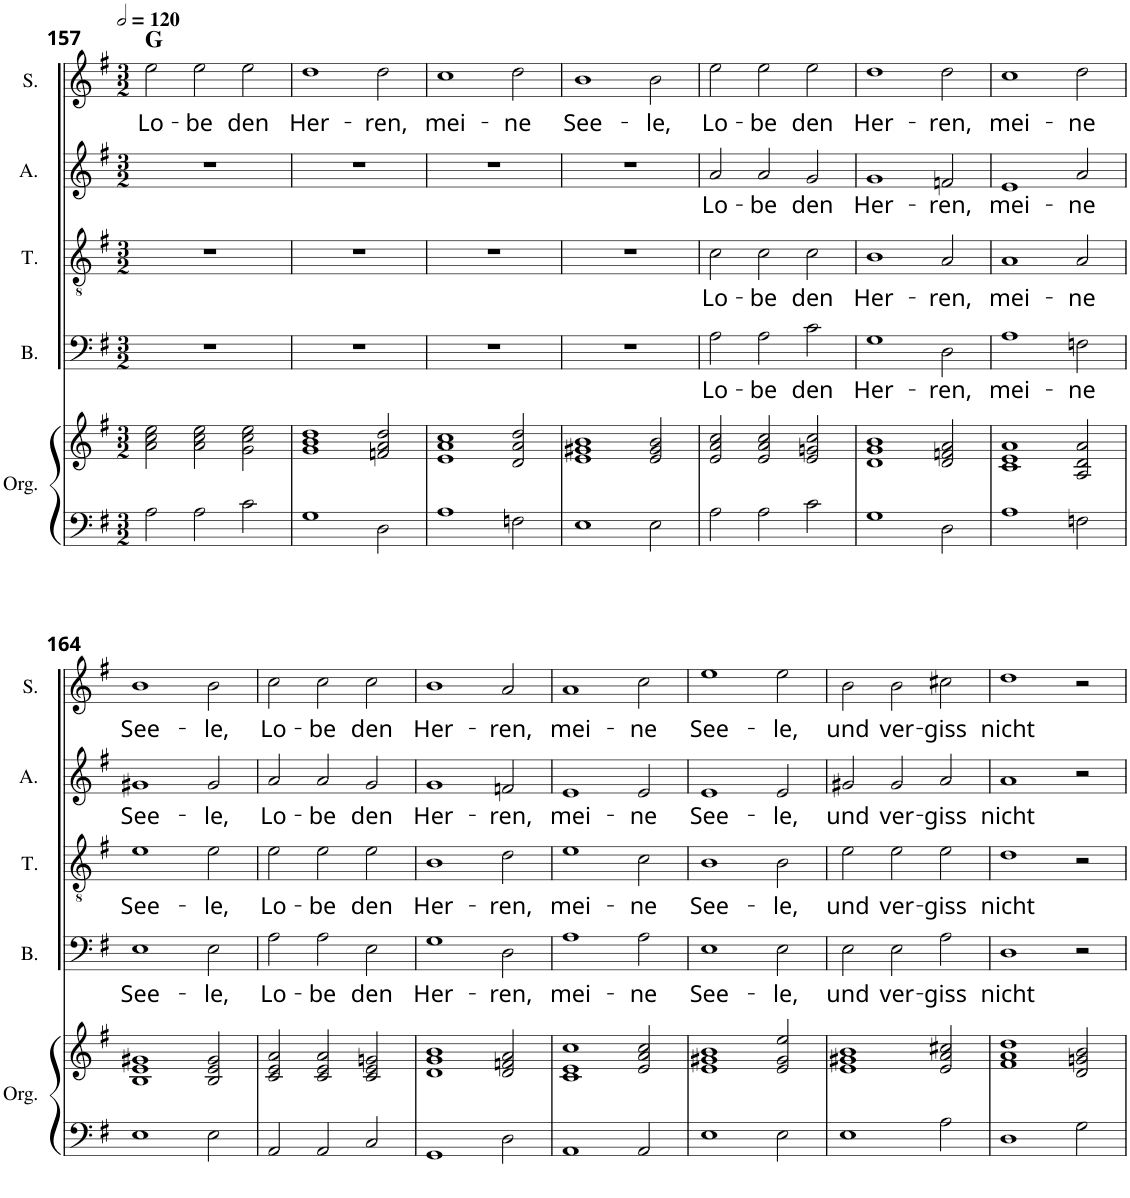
**kern	**kern	**kern	**text	**kern	**text	**kern	**text	**kern	**text
*part5	*part5	*part4	*part4	*part3	*part3	*part2	*part2	*part1	*part1
*staff6	*staff5	*staff4	*staff4	*staff3	*staff3	*staff2	*staff2	*staff1	*staff1
*I"Orgue	*	*I"Basse	*	*I"Ténor	*	*I"Alto	*	*I"Soprano	*
*I'Org.	*	*I'B.	*	*I'T.	*	*I'A.	*	*I'S.	*
!!LO:PB:g=z
*clefF4	*clefG2	*clefF4	*	*clefGv2	*	*clefG2	*	*clefG2	*
*k[f#]	*k[f#]	*k[f#]	*	*k[f#]	*	*k[f#]	*	*k[f#]	*
*M3/2	*M3/2	*M3/2	*	*M3/2	*	*M3/2	*	*M3/2	*
*MM240	*MM240	*MM240	*	*MM240	*	*MM240	*	*MM240	*
=157	=157	=157	=157	=157	=157	=157	=157	=157	=157
!	!	!	!	!	!	!	!	!LO:TX:a:B:t=G	!
!	!	!	!	!	!	!	!	!	!LO:LY:b
2A\	2a\ 2cc\ 2ee\	1.r	.	1.r	.	1.r	.	2ee\	Lo-
!	!	!	!	!	!	!	!	!	!LO:LY:b
2A\	2a\ 2cc\ 2ee\	.	.	.	.	.	.	2ee\	-be
!	!	!	!	!	!	!	!	!	!LO:LY:b
2c\	2g\ 2cc\ 2ee\	.	.	.	.	.	.	2ee\	den
=158	=158	=158	=158	=158	=158	=158	=158	=158	=158
!	!	!	!	!	!	!	!	!	!LO:LY:b
1G	1g 1b 1dd	1.r	.	1.r	.	1.r	.	1dd	Her-
!	!	!	!	!	!	!	!	!	!LO:LY:b
2D\	2fn/ 2a/ 2dd/	.	.	.	.	.	.	2dd\	-ren,
=159	=159	=159	=159	=159	=159	=159	=159	=159	=159
!	!	!	!	!	!	!	!	!	!LO:LY:b
1A	1e 1a 1cc	1.r	.	1.r	.	1.r	.	1cc	mei-
!	!	!	!	!	!	!	!	!	!LO:LY:b
2Fn\	2d/ 2a/ 2dd/	.	.	.	.	.	.	2dd\	-ne
=160	=160	=160	=160	=160	=160	=160	=160	=160	=160
!	!	!	!	!	!	!	!	!	!LO:LY:b
1E	1e 1g#X 1b	1.r	.	1.r	.	1.r	.	1b	See-
!	!	!	!	!	!	!	!	!	!LO:LY:b
2E\	2e/ 2g#/ 2b/	.	.	.	.	.	.	2b\	-le,
=161	=161	=161	=161	=161	=161	=161	=161	=161	=161
!	!	!	!LO:LY:b	!	!LO:LY:b	!	!LO:LY:b	!	!LO:LY:b
2A\	2e/ 2a/ 2cc/	2A\	Lo-	2c\	Lo-	2a/	Lo-	2ee\	Lo-
!	!	!	!LO:LY:b	!	!LO:LY:b	!	!LO:LY:b	!	!LO:LY:b
2A\	2e/ 2a/ 2cc/	2A\	-be	2c\	-be	2a/	-be	2ee\	-be
!	!	!	!LO:LY:b	!	!LO:LY:b	!	!LO:LY:b	!	!LO:LY:b
2c\	2e/ 2gn/ 2cc/	2c\	den	2c\	den	2g/	den	2ee\	den
=162	=162	=162	=162	=162	=162	=162	=162	=162	=162
!	!	!	!LO:LY:b	!	!LO:LY:b	!	!LO:LY:b	!	!LO:LY:b
1G	1d 1g 1b	1G	Her-	1B	Her-	1g	Her-	1dd	Her-
!	!	!	!LO:LY:b	!	!LO:LY:b	!	!LO:LY:b	!	!LO:LY:b
2D\	2d/ 2fn/ 2a/	2D\	-ren,	2A/	-ren,	2fn/	-ren,	2dd\	-ren,
=163	=163	=163	=163	=163	=163	=163	=163	=163	=163
!	!	!	!LO:LY:b	!	!LO:LY:b	!	!LO:LY:b	!	!LO:LY:b
1A	1c 1e 1a	1A	mei-	1A	mei-	1e	mei-	1cc	mei-
!	!	!	!LO:LY:b	!	!LO:LY:b	!	!LO:LY:b	!	!LO:LY:b
2Fn\	2A/ 2d/ 2a/	2Fn\	-ne	2A/	-ne	2a/	-ne	2dd\	-ne
!!LO:LB:g=z
=164	=164	=164	=164	=164	=164	=164	=164	=164	=164
!	!	!	!LO:LY:b	!	!LO:LY:b	!	!LO:LY:b	!	!LO:LY:b
1E	1B 1e 1g#X	1E	See-	1e	See-	1g#X	See-	1b	See-
!	!	!	!LO:LY:b	!	!LO:LY:b	!	!LO:LY:b	!	!LO:LY:b
2E\	2B/ 2e/ 2g#/	2E\	-le,	2e\	-le,	2g#/	-le,	2b\	-le,
=165	=165	=165	=165	=165	=165	=165	=165	=165	=165
!	!	!	!LO:LY:b	!	!LO:LY:b	!	!LO:LY:b	!	!LO:LY:b
2AA/	2c/ 2e/ 2a/	2A\	Lo-	2e\	Lo-	2a/	Lo-	2cc\	Lo-
!	!	!	!LO:LY:b	!	!LO:LY:b	!	!LO:LY:b	!	!LO:LY:b
2AA/	2c/ 2e/ 2a/	2A\	-be	2e\	-be	2a/	-be	2cc\	-be
!	!	!	!LO:LY:b	!	!LO:LY:b	!	!LO:LY:b	!	!LO:LY:b
2C/	2c/ 2e/ 2gn/	2E\	den	2e\	den	2g/	den	2cc\	den
=166	=166	=166	=166	=166	=166	=166	=166	=166	=166
!	!	!	!LO:LY:b	!	!LO:LY:b	!	!LO:LY:b	!	!LO:LY:b
1GG	1d 1g 1b	1G	Her-	1B	Her-	1g	Her-	1b	Her-
!	!	!	!LO:LY:b	!	!LO:LY:b	!	!LO:LY:b	!	!LO:LY:b
2D\	2d/ 2fn/ 2a/	2D\	-ren,	2d\	-ren,	2fn/	-ren,	2a/	-ren,
=167	=167	=167	=167	=167	=167	=167	=167	=167	=167
!	!	!	!LO:LY:b	!	!LO:LY:b	!	!LO:LY:b	!	!LO:LY:b
1AA	1c 1e 1cc	1A	mei-	1e	mei-	1e	mei-	1a	mei-
!	!	!	!LO:LY:b	!	!LO:LY:b	!	!LO:LY:b	!	!LO:LY:b
2AA/	2e/ 2a/ 2cc/	2A\	-ne	2c\	-ne	2e/	-ne	2cc\	-ne
=168	=168	=168	=168	=168	=168	=168	=168	=168	=168
!	!	!	!LO:LY:b	!	!LO:LY:b	!	!LO:LY:b	!	!LO:LY:b
1E	1e 1g#X 1b	1E	See-	1B	See-	1e	See-	1ee	See-
!	!	!	!LO:LY:b	!	!LO:LY:b	!	!LO:LY:b	!	!LO:LY:b
2E\	2e/ 2g#/ 2ee/	2E\	-le,	2B\	-le,	2e/	-le,	2ee\	-le,
=169	=169	=169	=169	=169	=169	=169	=169	=169	=169
!	!	!	!LO:LY:b	!	!LO:LY:b	!	!LO:LY:b	!	!LO:LY:b
1E	1e 1g#X 1b	2E\	und	2e\	und	2g#X/	und	2b\	und
!	!	!	!LO:LY:b	!	!LO:LY:b	!	!LO:LY:b	!	!LO:LY:b
.	.	2E\	ver-	2e\	ver-	2g#/	ver-	2b\	ver-
!	!	!	!LO:LY:b	!	!LO:LY:b	!	!LO:LY:b	!	!LO:LY:b
2A\	2e/ 2a/ 2cc#X/	2A\	-giss	2e\	-giss	2a/	-giss	2cc#X\	-giss
=170	=170	=170	=170	=170	=170	=170	=170	=170	=170
!	!	!	!LO:LY:b	!	!LO:LY:b	!	!LO:LY:b	!	!LO:LY:b
1D	1f# 1a 1dd	1D	nicht	1d	nicht	1a	nicht	1dd	nicht
2G\	2d/ 2gn/ 2b/	2r	.	2r	.	2r	.	2r	.
=	=	=	=	=	=	=	=	=	=
*-	*-	*-	*-	*-	*-	*-	*-	*-	*-
